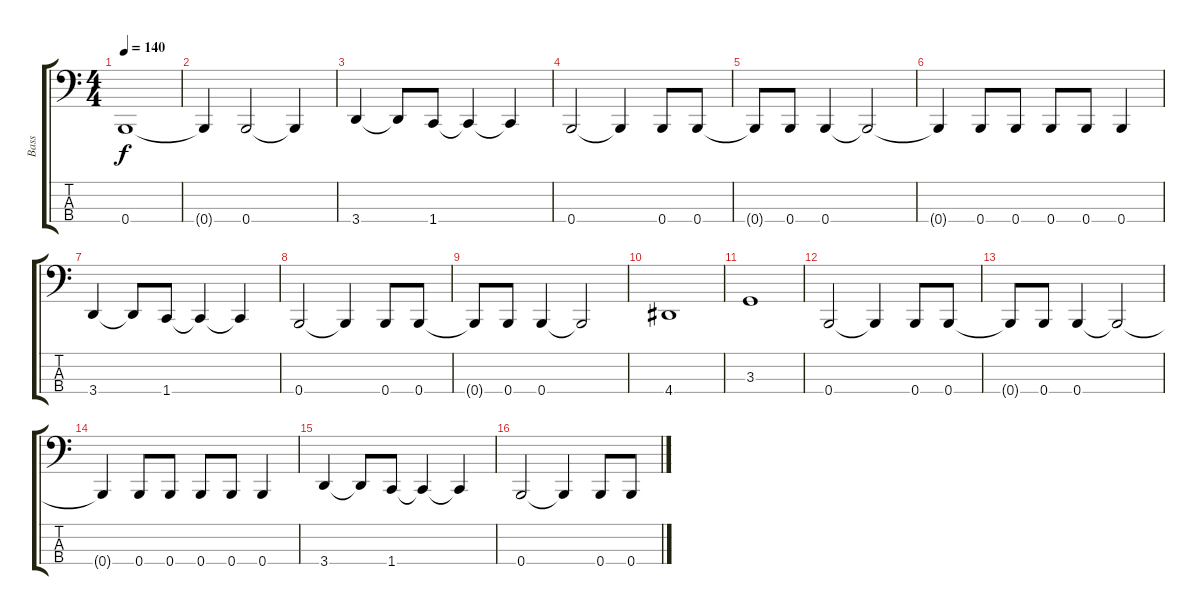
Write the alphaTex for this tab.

\track ("Bass" "Bass") {instrument electricbasspick}
\staff {score tabs}
\tuning (D2 A1 E1 B0) {hide}
\ts (4 4)
\tempo 140
\clef f4
\ks c
0.4{t}.1{dy f} |
0.4{t}.4 0.4.2 0.4{t}.4 |
3.4.4 3.4{t}.8 1.4.8 1.4{t}.4 1.4{t}.4 |
0.4.2 0.4{t}.4 0.4.8 0.4.8 |
0.4{t}.8 0.4.8 0.4.4 0.4{t}.2 |
0.4{t}.4 0.4.8 0.4.8 0.4.8 0.4.8 0.4.4 |
3.4.4 3.4{t}.8 1.4.8 1.4{t}.4 1.4{t}.4 |
0.4.2 0.4{t}.4 0.4.8 0.4.8 |
0.4{t}.8 0.4.8 0.4.4 0.4{t}.2 |
4.4.1 |
3.3.1 |
0.4.2 0.4{t}.4 0.4.8 0.4.8 |
0.4{t}.8 0.4.8 0.4.4 0.4{t}.2 |
0.4{t}.4 0.4.8 0.4.8 0.4.8 0.4.8 0.4.4 |
3.4.4 3.4{t}.8 1.4.8 1.4{t}.4 1.4{t}.4 |
0.4.2 0.4{t}.4 0.4.8 0.4.8
